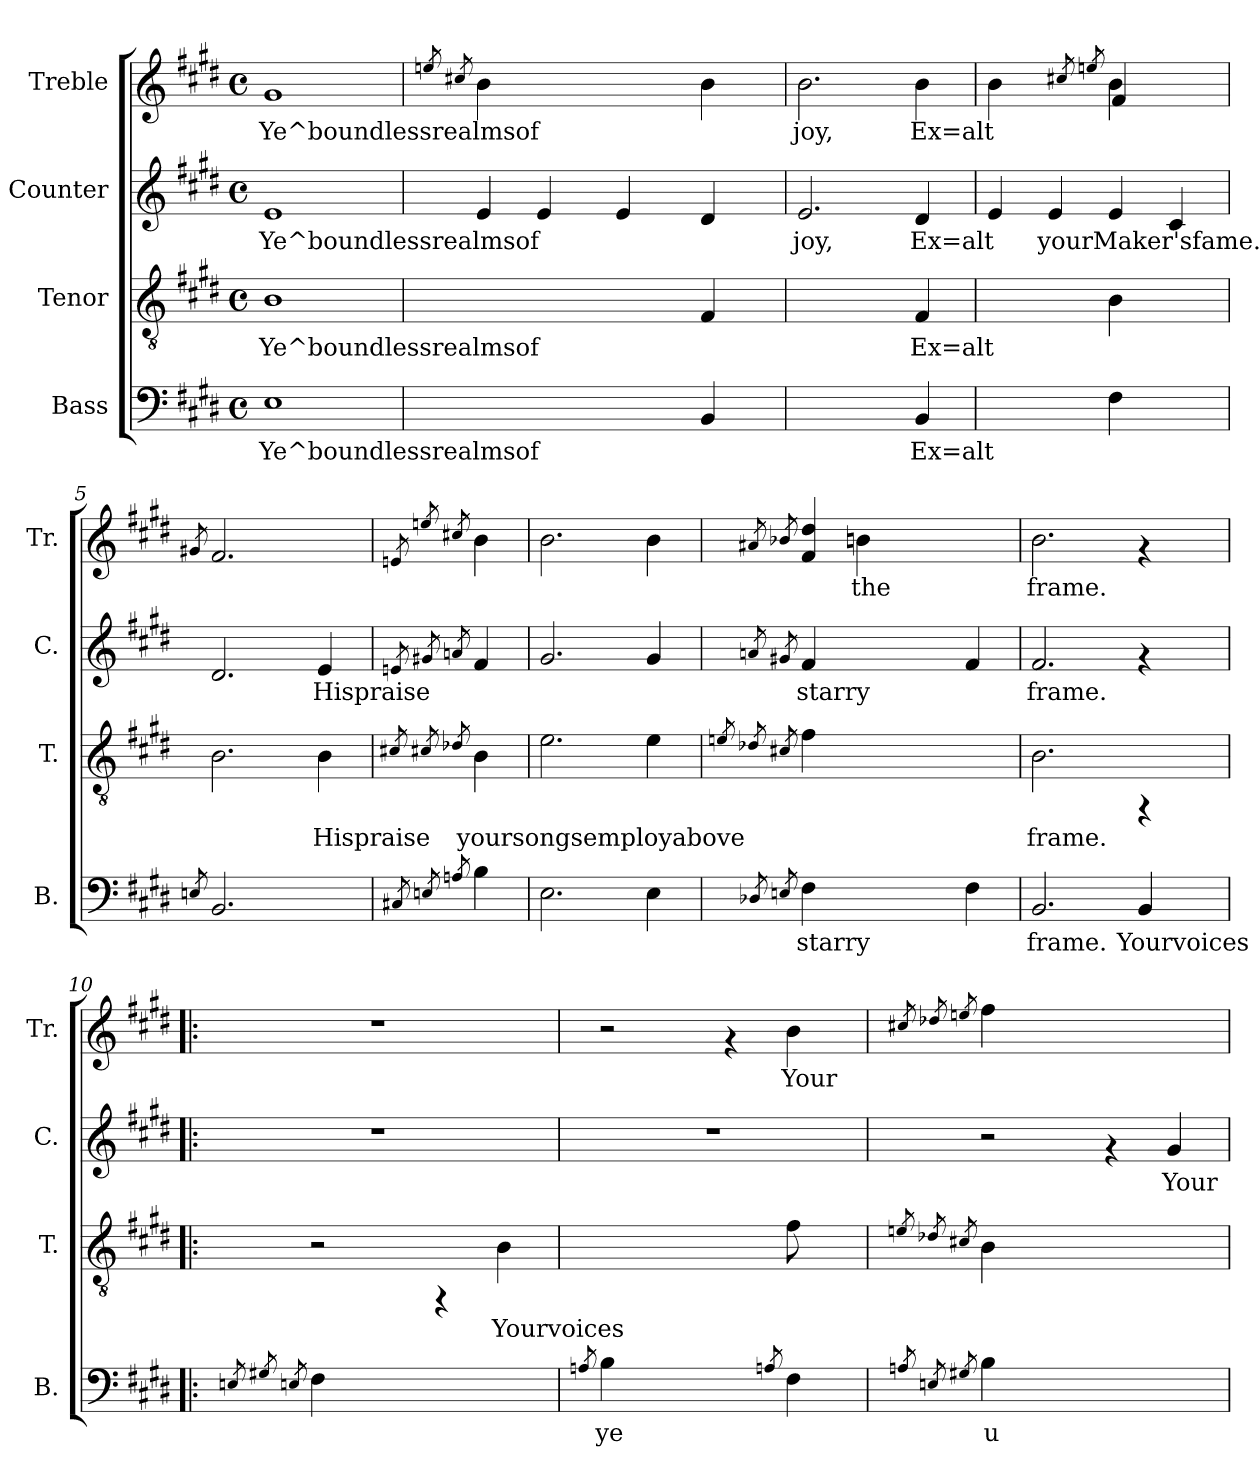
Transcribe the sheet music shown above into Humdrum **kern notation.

**kern	**text	**kern	**text	**kern	**text	**kern	**text
*part4	*part4	*part3	*part3	*part2	*part2	*part1	*part1
*staff4	*staff4	*staff3	*staff3	*staff2	*staff2	*staff1	*staff1
*I"Bass	*	*I"Tenor	*	*I"Counter	*	*I"Treble	*
*I'B.	*	*I'T.	*	*I'C.	*	*I'Tr.	*
!!LO:PB:g=z
*stria5	*	*stria5	*	*stria5	*	*stria5	*
*clefF4	*	*clefGv2	*	*clefG2	*	*clefG2	*
*k[f#c#g#d#]	*	*k[f#c#g#d#]	*	*k[f#c#g#d#]	*	*k[f#c#g#d#]	*
*E:	*	*E:	*	*E:	*	*E:	*
*M4/4	*	*M4/4	*	*M4/4	*	*M4/4	*
*met(c)	*	*met(c)	*	*met(c)	*	*met(c)	*
=1	=1	=1	=1	=1	=1	=1	=1
!	!LO:LY:b:rj	!	!LO:LY:b:rj	!	!LO:LY:b:rj	!	!LO:LY:b:rj
1E	Ye^boundlessrealmsof	1B	Ye^boundlessrealmsof	1e	Ye^boundlessrealmsof	1g#	Ye^boundlessrealmsof
=2	=2	=2	=2	=2	=2	=2	=2
.	.	.	.	.	.	8qeen/	.
.	.	.	.	.	.	8qcc#X/	.
!	!	!	!	!	!LO:LY:b:rj	!	!LO:LY:b:rj
2.ryy	.	2.ryy	.	4e/	.	4b\	.
!	!	!	!	!	!LO:LY:b:rj	!	!
.	.	.	.	4e/	.	2ryy	.
!	!	!	!	!	!LO:LY:b:rj	!	!
.	.	.	.	4e/	.	.	.
!	!LO:LY:b:rj	!	!LO:LY:b:rj	!	!LO:LY:b:rj	!	!LO:LY:b:rj
4BB/	.	4F#/	.	4d#/	.	4b\	.
=3	=3	=3	=3	=3	=3	=3	=3
!	!	!	!	!	!LO:LY:b:rj	!	!LO:LY:b:rj
2.ryy	.	2.ryy	.	2.e/	joy,	2.b\	joy,
!	!LO:LY:b:rj	!	!LO:LY:b:rj	!	!LO:LY:b:rj	!	!LO:LY:b:rj
4BB/	Ex=alt	4F#/	Ex=alt	4d#/	Ex=alt-	4b\	Ex=alt
=4	=4	=4	=4	=4	=4	=4	=4
!	!	!	!	!	!LO:LY:b:rj	!	!LO:LY:b:rj
*	*	*	*	*	*	*^	*
2ryy	.	2ryy	.	4e/	--	4b\	2ryy	.
!	!	!	!	!	!LO:LY:b:rj	!	!	!
.	.	.	.	4e/	-yourMaker'sfame.	4ryy	.	.
.	.	.	.	.	.	8qcc#X/	.	.
.	.	.	.	.	.	8qeen/	.	.
!	!LO:LY:b:rj	!	!LO:LY:b:rj	!	!LO:LY:b:rj	!	!	!LO:LY:b:rj
4F#\	.	4B\	.	4e/	.	4b\	4f#/	.
!	!	!	!	!	!LO:LY:b:rj	!	!	!
4ryy	.	4ryy	.	4c#/	.	4ryy	4ryy	.
*	*	*	*	*	*	*v	*v	*
=5	=5	=5	=5	=5	=5	=5	=5
8qEn/	.	.	.	.	.	8qg#X/	.
!	!LO:LY:b:rj	!	!LO:LY:b:rj	!	!LO:LY:b:rj	!	!LO:LY:b:rj
2.BB/	.	2.B\	.	2.d#/	.	2.f#/	.
!	!	!	!LO:LY:b:rj	!	!LO:LY:b:rj	!	!
4ryy	.	4B\	Hispraise	4e/	Hispraise	4ryy	.
=6	=6	=6	=6	=6	=6	=6	=6
8qC#X/	.	8qc#X/	.	8qen/	.	8qen/	.
8qEn/	.	8qc#X/	.	8qg#X/	.	8qeen/	.
8qAn/	.	8qd-X/	.	8qan/	.	8qcc#X/	.
!	!LO:LY:b:rj	!	!LO:LY:b:rj	!	!LO:LY:b:rj	!	!LO:LY:b:rj
4B\	.	4B\	yoursongsemployabove	4f#/	.	4b\	.
=7	=7	=7	=7	=7	=7	=7	=7
!	!LO:LY:b:rj	!	!LO:LY:b:rj	!	!LO:LY:b:rj	!	!LO:LY:b:rj
2.E\	.	2.e\	.	2.g#/	.	2.b\	.
!	!LO:LY:b:rj	!	!LO:LY:b:rj	!	!LO:LY:b:rj	!	!LO:LY:b:rj
4E\	.	4e\	.	4g#/	.	4b\	.
=8	=8	=8	=8	=8	=8	=8	=8
.	.	8qen/	.	.	.	.	.
8qD-X/	.	8qd-X/	.	8qan/	.	8qa#X/	.
8qEn/	.	8qc#X/	.	8qg#X/	.	8qb-X/	.
!	!LO:LY:b:rj	!	!LO:LY:b:rj	!	!LO:LY:b:rj	!	!LO:LY:b:rj
4F#\	starry	4f#\	.	4f#/	starry	4dd#/ 4f#/	.
!	!	!	!	!	!	!	!LO:LY:b:rj
2ryy	.	2.ryy	.	2ryy	.	4bn\	the
.	.	.	.	.	.	2ryy	.
!	!LO:LY:b:rj	!	!	!	!LO:LY:b:rj	!	!
4F#\	.	.	.	4f#/	.	.	.
=9	=9	=9	=9	=9	=9	=9	=9
!	!LO:LY:b:rj	!	!LO:LY:b:rj	!	!LO:LY:b:rj	!	!LO:LY:b:rj
2.BB/	frame.	2.B\	frame.	2.f#/	frame.	2.b\	frame.
!	!LO:LY:b:rj	!	!	!	!	!	!
4BB/	Yourvoices	4rFF	.	4rf	.	4rf	.
=10!|:	=10!|:	=10!|:	=10!|:	=10!|:	=10!|:	=10!|:	=10!|:
8qEn/	.	.	.	.	.	.	.
8qG#X/	.	.	.	.	.	.	.
8qEn/	.	.	.	.	.	.	.
!	!LO:LY:b:rj	!	!	!	!	!	!
4F#\	.	2r	.	1r	.	1r	.
2.ryy	.	.	.	.	.	.	.
.	.	4rFF	.	.	.	.	.
!	!	!	!LO:LY:b:rj	!	!	!	!
.	.	4B\	Yourvoices	.	.	.	.
=11	=11	=11	=11	=11	=11	=11	=11
8qAn/	.	.	.	.	.	.	.
!	!LO:LY:b:rj	!	!	!	!	!	!
4B\	ye	2.ryy	.	1r	.	2r	.
2ryy	.	.	.	.	.	.	.
.	.	.	.	.	.	4rf	.
8qAn/	.	.	.	.	.	.	.
!	!LO:LY:b:rj	!	!LO:LY:b:rj	!	!	!	!LO:LY:b:rj
4F#\	.	8f#\	.	.	.	4b\	Your
.	.	8ryy	.	.	.	.	.
=12	=12	=12	=12	=12	=12	=12	=12
8qAn/	.	8qen/	.	.	.	8qcc#X/	.
8qEn/	.	8qd-X/	.	.	.	8qdd-X/	.
8qG#X/	.	8qc#X/	.	.	.	8qeen/	.
!	!LO:LY:b:rj	!	!LO:LY:b:rj	!	!	!	!LO:LY:b:rj
4B\	u-	4B\	.	2r	.	4ff#\	.
2.ryy	.	2.ryy	.	.	.	2.ryy	.
.	.	.	.	4rf	.	.	.
!	!	!	!	!	!LO:LY:b:rj	!	!
.	.	.	.	4g#/	Your	.	.
=	=	=	=	=	=	=	=
*-	*-	*-	*-	*-	*-	*-	*-
